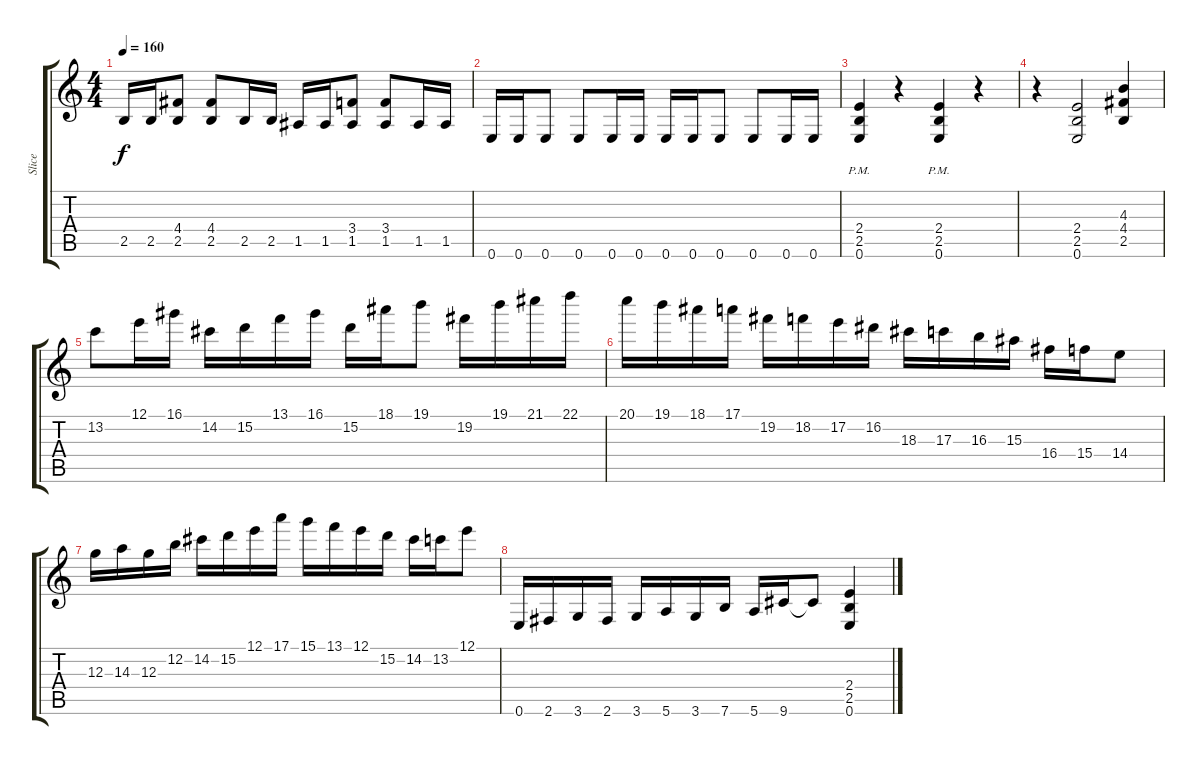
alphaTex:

\track ("Slice" "Slice") {instrument distortionguitar}
\staff {score tabs}
\tuning (E4 B3 G3 D3 A2 E2) {hide}
\ts (4 4)
\tempo 160
\clef g2
\ks c
2.5.16{dy f} 2.5.16 (4.4 2.5).8 (4.4 2.5).8 2.5.16 2.5.16 1.5.16 1.5.16 (3.4 1.5).8 (3.4 1.5).8 1.5.16 1.5.16 |
0.6.16 0.6.16 0.6.8 0.6.8 0.6.16 0.6.16 0.6.16 0.6.16 0.6.8 0.6.8 0.6.16 0.6.16 |
(2.4{pm} 2.5{pm} 0.6{pm}).4 r.4 (2.4{pm} 2.5{pm} 0.6{pm}).4 r.4 |
r.4 (2.4 2.5 0.6).2 (4.3 4.4 2.5).4 |
13.2.8 12.1.16 16.1.16 14.2.16 15.2.16 13.1.16 16.1.16 15.2.16 18.1.16 19.1.8 19.2.16 19.1.16 21.1.16 22.1.16 |
20.1.16 19.1.16 18.1.16 17.1.16 19.2.16 18.2.16 17.2.16 16.2.16 18.3.16 17.3.16 16.3.16 15.3.16 16.4.16 15.4.16 14.4.8 |
12.3.16 14.3.16 12.3.16 12.2.16 14.2.16 15.2.16 12.1.16 17.1.16 15.1.16 13.1.16 12.1.16 15.2.16 14.2.16 13.2.16 12.1.8 |
0.6.16 2.6.16 3.6.16 2.6.16 3.6.16 5.6.16 3.6.16 7.6.16 5.6.16 9.6.16 9.6{t}.8 (2.4 2.5 0.6).4
